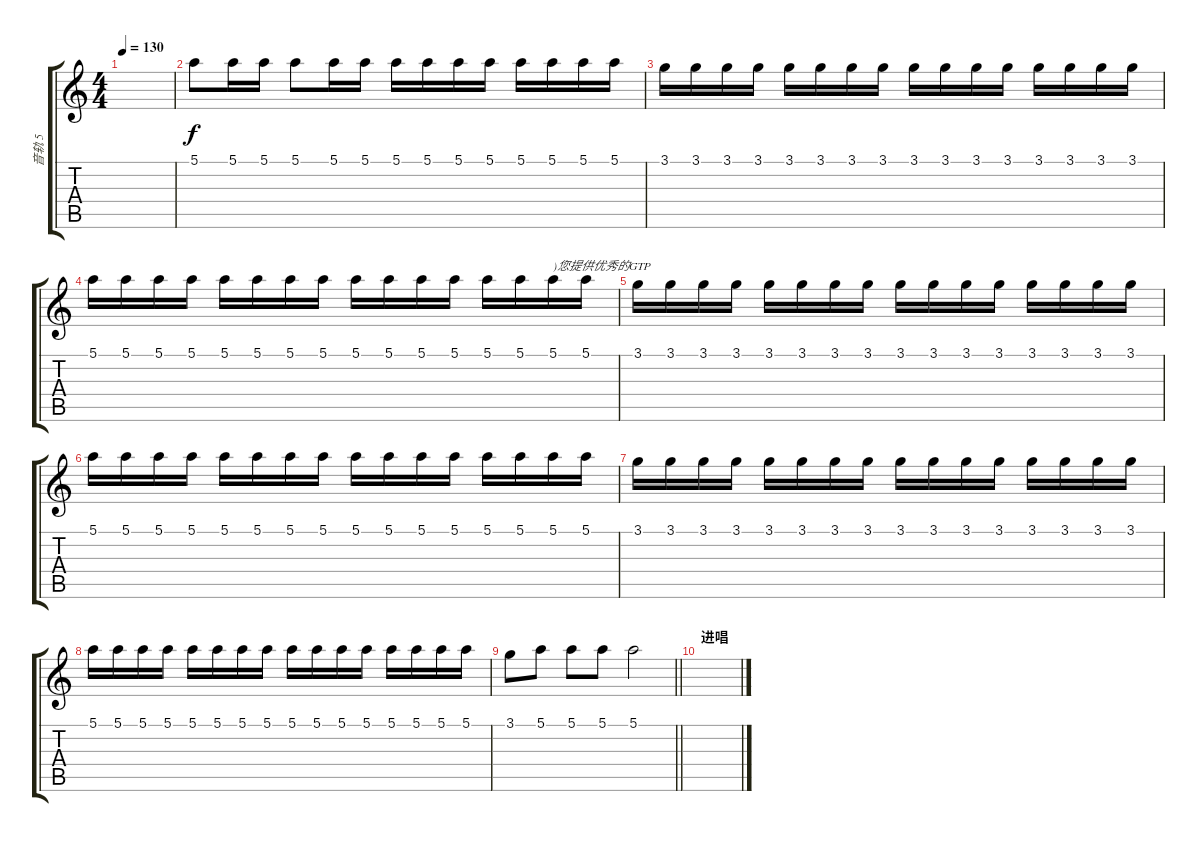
\track ("音轨 5" "音轨 5") {instrument overdrivenguitar}
\staff {score tabs}
\tuning (E4 B3 G3 D3 A2 E2) {hide}
\ts (4 4)
\tempo 130
\clef g2
\ks c
|
5.1.8 5.1.16 5.1.16 5.1.8 5.1.16 5.1.16 5.1.16 5.1.16 5.1.16 5.1.16 5.1.16 5.1.16 5.1.16 5.1.16 |
3.1.16 3.1.16 3.1.16 3.1.16 3.1.16 3.1.16 3.1.16 3.1.16 3.1.16 3.1.16 3.1.16 3.1.16 3.1.16 3.1.16 3.1.16 3.1.16 |
5.1.16 5.1.16 5.1.16 5.1.16 5.1.16 5.1.16 5.1.16 5.1.16 5.1.16 5.1.16 5.1.16 5.1.16 5.1.16 5.1.16 5.1.16{txt ")您提供优秀的GTP"} 5.1.16 |
3.1.16 3.1.16 3.1.16 3.1.16 3.1.16 3.1.16 3.1.16 3.1.16 3.1.16 3.1.16 3.1.16 3.1.16 3.1.16 3.1.16 3.1.16 3.1.16 |
5.1.16 5.1.16 5.1.16 5.1.16 5.1.16 5.1.16 5.1.16 5.1.16 5.1.16 5.1.16 5.1.16 5.1.16 5.1.16 5.1.16 5.1.16 5.1.16 |
3.1.16 3.1.16 3.1.16 3.1.16 3.1.16 3.1.16 3.1.16 3.1.16 3.1.16 3.1.16 3.1.16 3.1.16 3.1.16 3.1.16 3.1.16 3.1.16 |
5.1.16 5.1.16 5.1.16 5.1.16 5.1.16 5.1.16 5.1.16 5.1.16 5.1.16 5.1.16 5.1.16 5.1.16 5.1.16 5.1.16 5.1.16 5.1.16 |
\barLineRight lightlight
3.1.8 5.1.8 5.1.8 5.1.8 5.1.2 |
\section ("" "进唱")
